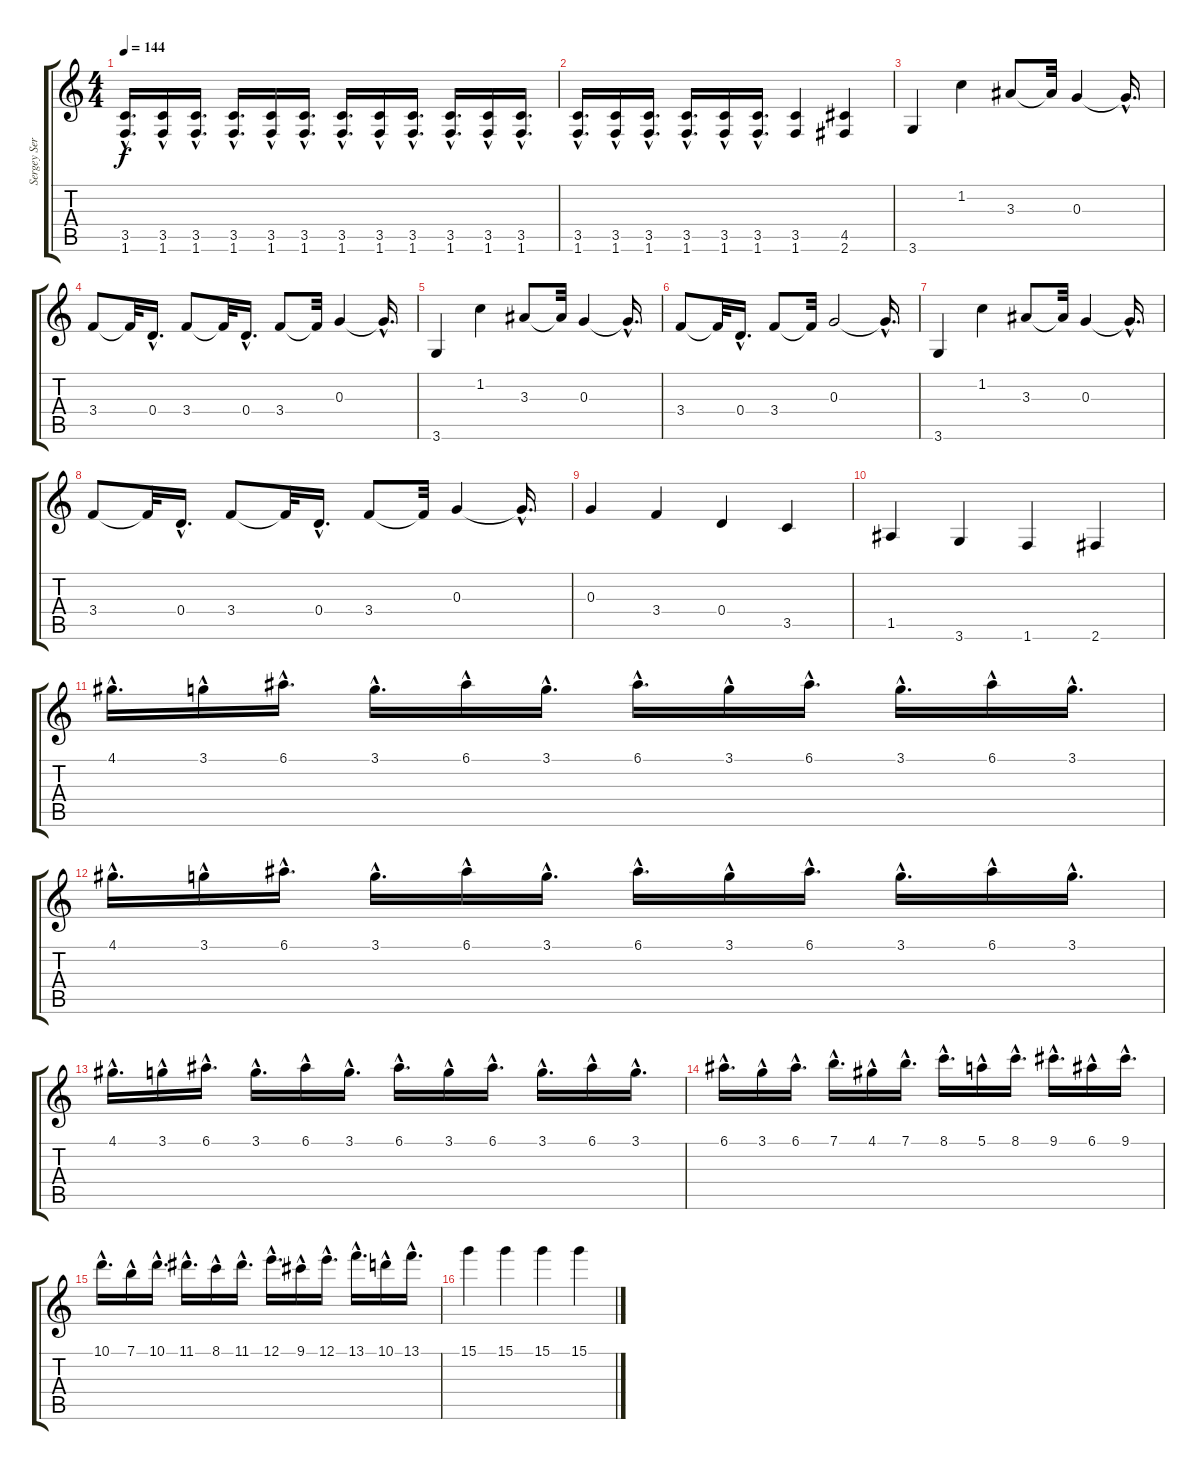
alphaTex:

\track ("Sergey Seryogin" "Sergey Ser") {instrument distortionguitar}
\staff {score tabs}
\tuning (E4 B3 G3 D3 A2 E2) {hide}
\ts (4 4)
\tempo 144
\clef g2
\ks c
(3.5{hac} 1.6{hac}).16{d dy f} (3.5{hac} 1.6{hac}).16 (3.5{hac} 1.6{hac}).16{d} (3.5{hac} 1.6{hac}).16{d} (3.5{hac} 1.6{hac}).16 (3.5{hac} 1.6{hac}).16{d} (3.5{hac} 1.6{hac}).16{d} (3.5{hac} 1.6{hac}).16 (3.5{hac} 1.6{hac}).16{d} (3.5{hac} 1.6{hac}).16{d} (3.5{hac} 1.6{hac}).16 (3.5{hac} 1.6{hac}).16{d} |
(3.5{hac} 1.6{hac}).16{d} (3.5{hac} 1.6{hac}).16 (3.5{hac} 1.6{hac}).16{d} (3.5{hac} 1.6{hac}).16{d} (3.5{hac} 1.6{hac}).16 (3.5{hac} 1.6{hac}).16{d} (3.5 1.6).4 (4.5 2.6).4 |
3.6.4 1.2.4 3.3.8 3.3{t}.32 0.3.4 0.3{hac t}.16{d} |
3.4.8 3.4{t}.32 0.4{hac}.16{d} 3.4.8 3.4{t}.32 0.4{hac}.16{d} 3.4.8 3.4{t}.32 0.3.4 0.3{hac t}.16{d} |
3.6.4 1.2.4 3.3.8 3.3{t}.32 0.3.4 0.3{hac t}.16{d} |
3.4.8 3.4{t}.32 0.4{hac}.16{d} 3.4.8 3.4{t}.32 0.3.2 0.3{hac t}.16{d} |
3.6.4 1.2.4 3.3.8 3.3{t}.32 0.3.4 0.3{hac t}.16{d} |
3.4.8 3.4{t}.32 0.4{hac}.16{d} 3.4.8 3.4{t}.32 0.4{hac}.16{d} 3.4.8 3.4{t}.32 0.3.4 0.3{hac t}.16{d} |
0.3.4 3.4.4 0.4.4 3.5.4 |
1.5.4 3.6.4 1.6.4 2.6.4 |
4.1{hac}.16{d} 3.1{hac}.16 6.1{hac}.16{d} 3.1{hac}.16{d} 6.1{hac}.16 3.1{hac}.16{d} 6.1{hac}.16{d} 3.1{hac}.16 6.1{hac}.16{d} 3.1{hac}.16{d} 6.1{hac}.16 3.1{hac}.16{d} |
4.1{hac}.16{d} 3.1{hac}.16 6.1{hac}.16{d} 3.1{hac}.16{d} 6.1{hac}.16 3.1{hac}.16{d} 6.1{hac}.16{d} 3.1{hac}.16 6.1{hac}.16{d} 3.1{hac}.16{d} 6.1{hac}.16 3.1{hac}.16{d} |
4.1{hac}.16{d} 3.1{hac}.16 6.1{hac}.16{d} 3.1{hac}.16{d} 6.1{hac}.16 3.1{hac}.16{d} 6.1{hac}.16{d} 3.1{hac}.16 6.1{hac}.16{d} 3.1{hac}.16{d} 6.1{hac}.16 3.1{hac}.16{d} |
6.1{hac}.16{d} 3.1{hac}.16 6.1{hac}.16{d} 7.1{hac}.16{d} 4.1{hac}.16 7.1{hac}.16{d} 8.1{hac}.16{d} 5.1{hac}.16 8.1{hac}.16{d} 9.1{hac}.16{d} 6.1{hac}.16 9.1{hac}.16{d} |
10.1{hac}.16{d} 7.1{hac}.16 10.1{hac}.16{d} 11.1{hac}.16{d} 8.1{hac}.16 11.1{hac}.16{d} 12.1{hac}.16{d} 9.1{hac}.16 12.1{hac}.16{d} 13.1{hac}.16{d} 10.1{hac}.16 13.1{hac}.16{d} |
15.1.4 15.1.4 15.1.4 15.1.4
